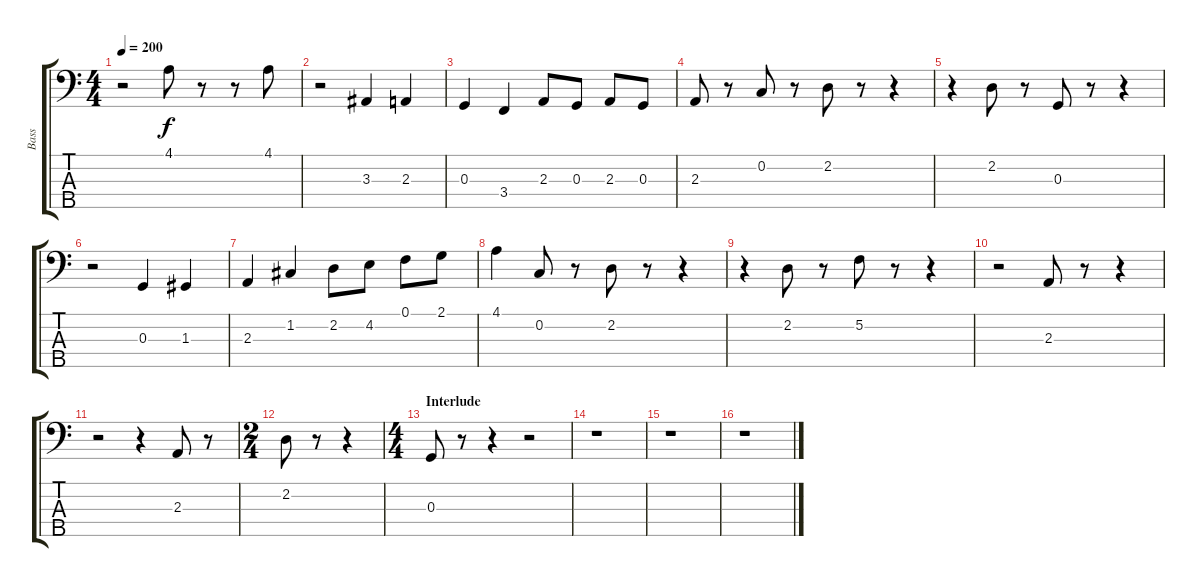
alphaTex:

\track ("Bass" "Bass") {instrument electricbasspick}
\staff {score tabs}
\tuning (F2 C2 G1 D1 A0) {hide}
\ts (4 4)
\tempo 200
\clef f4
\ks c
r.2{dy f} 4.1.8 r.8 r.8 4.1.8 |
r.2 3.3.4 2.3.4 |
0.3.4 3.4.4 2.3.8 0.3.8 2.3.8 0.3.8 |
2.3.8 r.8 0.2.8 r.8 2.2.8 r.8 r.4 |
r.4 2.2.8 r.8 0.3.8 r.8 r.4 |
r.2 0.3.4 1.3.4 |
2.3.4 1.2.4 2.2.8 4.2.8 0.1.8 2.1.8 |
4.1.4 0.2.8 r.8 2.2.8 r.8 r.4 |
r.4 2.2.8 r.8 5.2.8 r.8 r.4 |
r.2 2.3.8 r.8 r.4 |
r.2 r.4 2.3.8 r.8 |
\ts (2 4)
2.2.8 r.8 r.4 |
\ts (4 4)
\section ("" "Interlude")
0.3.8 r.8 r.4 r.2 |
r.1 |
r.1 |
r.1
